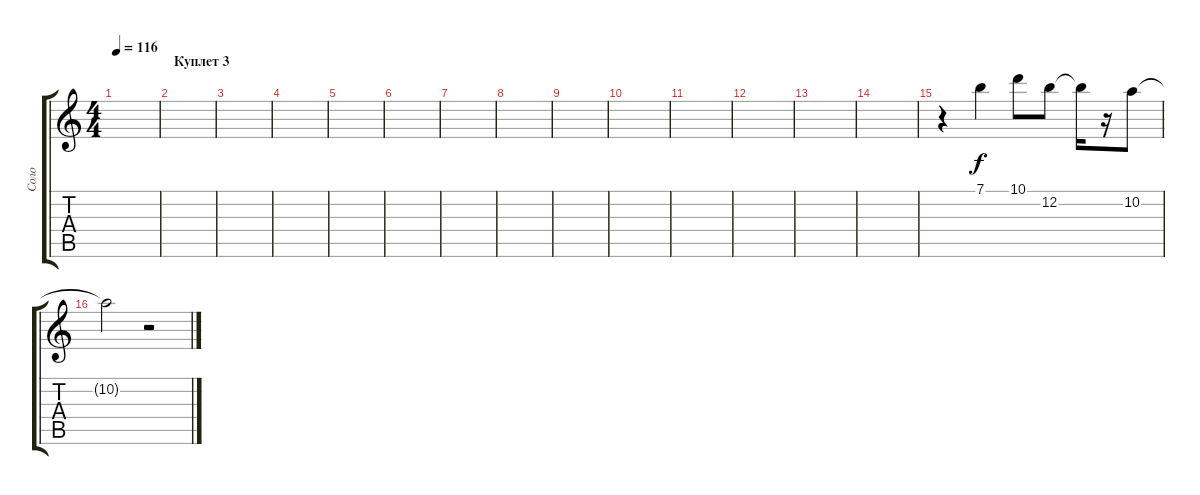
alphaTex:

\track ("Соло" "Соло") {instrument distortionguitar}
\staff {score tabs}
\tuning (E4 B3 G3 D3 A2 E2) {hide}
\ts (4 4)
\tempo 116
\clef g2
\ks c
|
\section ("" "Куплет 3")
|
|
|
|
|
|
|
|
|
|
|
|
|
r.4{instrument acousticguitarsteel} 7.1.4 10.1.8 12.2.8 12.2{t}.16 r.16 10.2.8 |
10.2{t}.2 r.2
